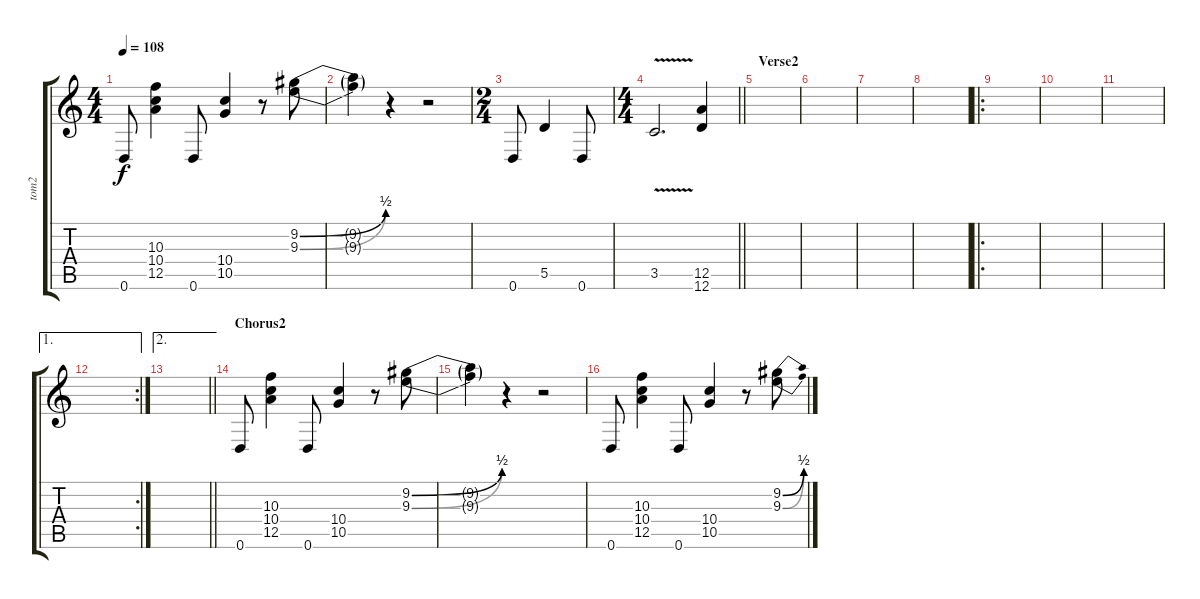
\track ("tom2" "tom2") {instrument distortionguitar}
\staff {score tabs}
\tuning (E4 B3 G3 D3 A2 D2) {hide}
\ts (4 4)
\tempo 108
\clef g2
\ks c
0.6.8{dy f} (10.3 10.4 12.5).4 0.6.8 (10.4 10.5).4 r.8 (9.2{be (bend 0 0 60 2)} 9.3{be (bend 0 0 60 2)}).8 |
(9.2{t} 9.3{t}).4 r.4 r.2 |
\ts (2 4)
0.6.8 5.5.4 0.6.8 |
\ts (4 4)
\barLineRight lightlight
3.5{v}.2{d} (12.5 12.6).4 |
\section ("" "Verse2")
|
|
|
|
\ro
|
|
|
\ae 1
\rc 2
|
\ae 2
\barLineRight lightlight
|
\section ("" "Chorus2")
0.6.8 (10.3 10.4 12.5).4 0.6.8 (10.4 10.5).4 r.8 (9.2{be (bend 0 0 60 2)} 9.3{be (bend 0 0 60 2)}).8 |
(9.2{t} 9.3{t}).4 r.4 r.2 |
0.6.8 (10.3 10.4 12.5).4 0.6.8 (10.4 10.5).4 r.8 (9.2{be (bend 0 0 60 2)} 9.3{be (bend 0 0 60 2)}).8
